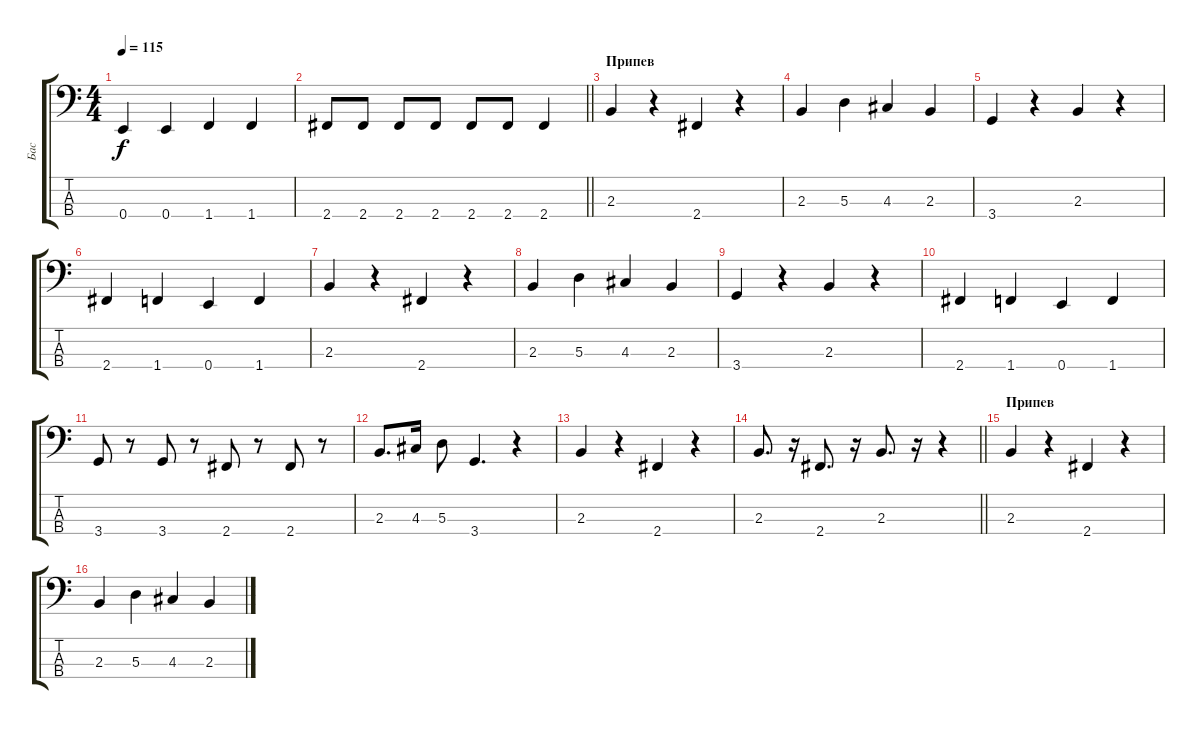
\track ("Бас" "Бас") {instrument electricbassfinger}
\staff {score tabs}
\tuning (G2 D2 A1 E1) {hide}
\ts (4 4)
\tempo 115
\clef f4
\ks c
0.4.4{dy f} 0.4.4 1.4.4 1.4.4 |
\barLineRight lightlight
2.4.8 2.4.8 2.4.8 2.4.8 2.4.8 2.4.8 2.4.4 |
\section ("" "Припев")
2.3.4 r.4 2.4.4 r.4 |
2.3.4 5.3.4 4.3.4 2.3.4 |
3.4.4 r.4 2.3.4 r.4 |
2.4.4 1.4.4 0.4.4 1.4.4 |
2.3.4 r.4 2.4.4 r.4 |
2.3.4 5.3.4 4.3.4 2.3.4 |
3.4.4 r.4 2.3.4 r.4 |
2.4.4 1.4.4 0.4.4 1.4.4 |
3.4.8 r.8 3.4.8 r.8 2.4.8 r.8 2.4.8 r.8 |
2.3.8{d} 4.3.16 5.3.8 3.4.4{d} r.4 |
2.3.4 r.4 2.4.4 r.4 |
\barLineRight lightlight
2.3.8{d} r.16 2.4.8{d} r.16 2.3.8{d} r.16 r.4 |
\section ("" "Припев")
2.3.4 r.4 2.4.4 r.4 |
2.3.4 5.3.4 4.3.4 2.3.4
